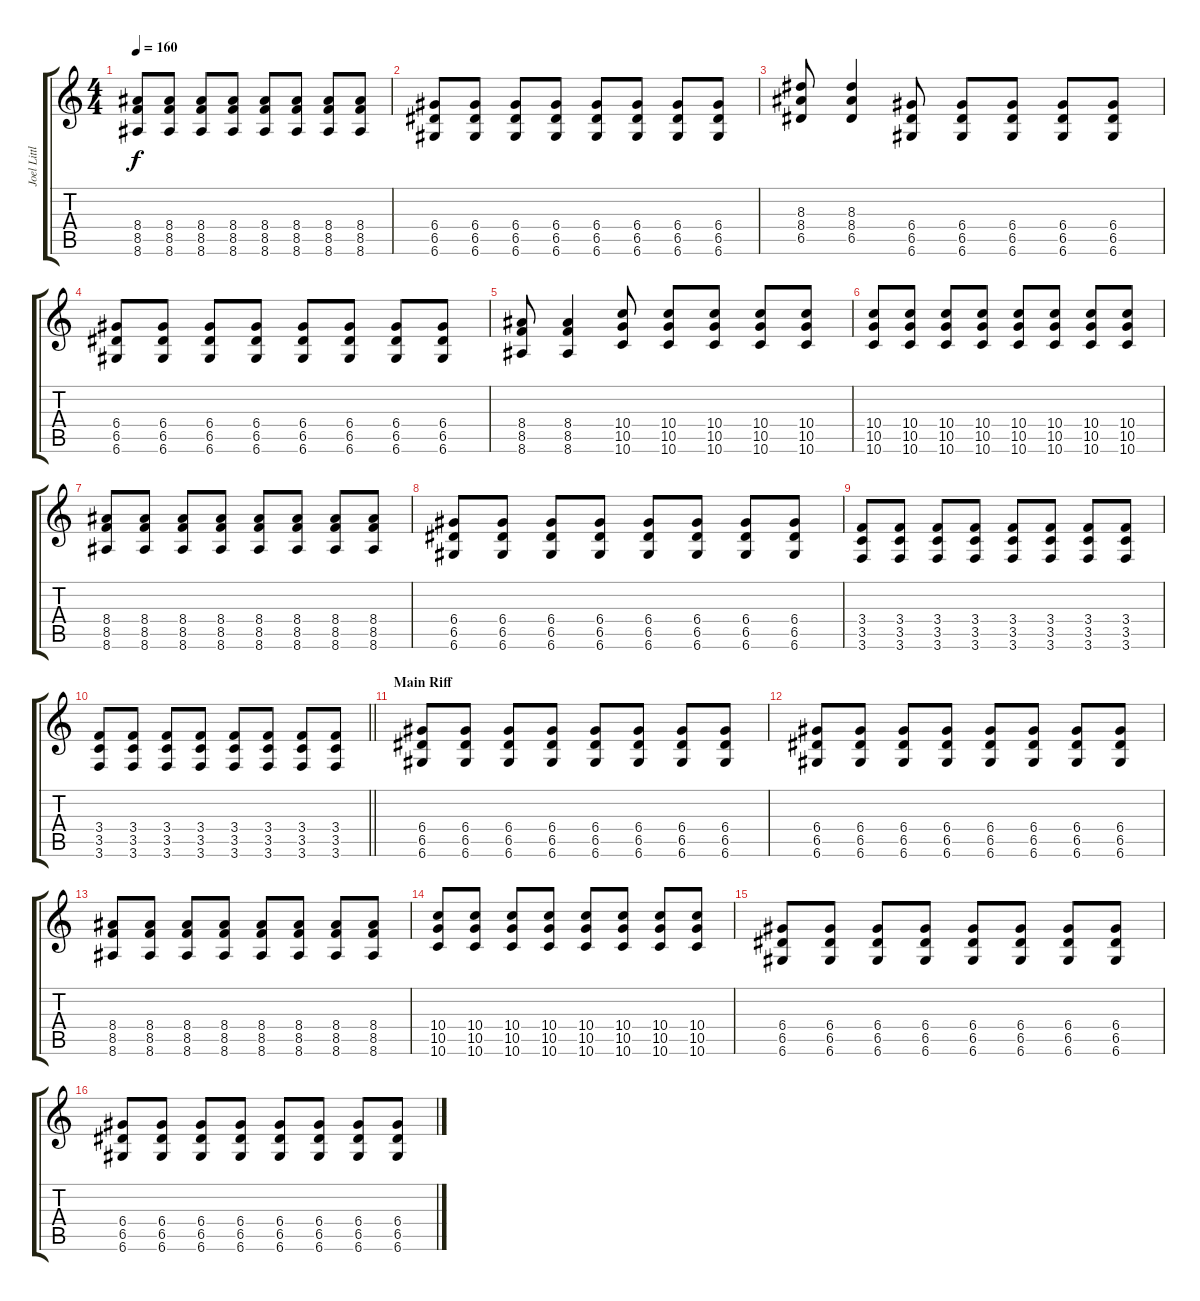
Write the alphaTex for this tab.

\track ("Joel Little" "Joel Littl") {instrument overdrivenguitar}
\staff {score tabs}
\tuning (E4 B3 G3 D3 A2 D2) {hide}
\ts (4 4)
\tempo 160
\clef g2
\ks c
(8.4 8.5 8.6).8{dy f} (8.4 8.5 8.6).8 (8.4 8.5 8.6).8 (8.4 8.5 8.6).8 (8.4 8.5 8.6).8 (8.4 8.5 8.6).8 (8.4 8.5 8.6).8 (8.4 8.5 8.6).8 |
(6.4 6.5 6.6).8 (6.4 6.5 6.6).8 (6.4 6.5 6.6).8 (6.4 6.5 6.6).8 (6.4 6.5 6.6).8 (6.4 6.5 6.6).8 (6.4 6.5 6.6).8 (6.4 6.5 6.6).8 |
(8.3 8.4 6.5).8 (8.3 8.4 6.5).4 (6.4 6.5 6.6).8 (6.4 6.5 6.6).8 (6.4 6.5 6.6).8 (6.4 6.5 6.6).8 (6.4 6.5 6.6).8 |
(6.4 6.5 6.6).8 (6.4 6.5 6.6).8 (6.4 6.5 6.6).8 (6.4 6.5 6.6).8 (6.4 6.5 6.6).8 (6.4 6.5 6.6).8 (6.4 6.5 6.6).8 (6.4 6.5 6.6).8 |
(8.4 8.5 8.6).8 (8.4 8.5 8.6).4 (10.4 10.5 10.6).8 (10.4 10.5 10.6).8 (10.4 10.5 10.6).8 (10.4 10.5 10.6).8 (10.4 10.5 10.6).8 |
(10.4 10.5 10.6).8 (10.4 10.5 10.6).8 (10.4 10.5 10.6).8 (10.4 10.5 10.6).8 (10.4 10.5 10.6).8 (10.4 10.5 10.6).8 (10.4 10.5 10.6).8 (10.4 10.5 10.6).8 |
(8.4 8.5 8.6).8 (8.4 8.5 8.6).8 (8.4 8.5 8.6).8 (8.4 8.5 8.6).8 (8.4 8.5 8.6).8 (8.4 8.5 8.6).8 (8.4 8.5 8.6).8 (8.4 8.5 8.6).8 |
(6.4 6.5 6.6).8 (6.4 6.5 6.6).8 (6.4 6.5 6.6).8 (6.4 6.5 6.6).8 (6.4 6.5 6.6).8 (6.4 6.5 6.6).8 (6.4 6.5 6.6).8 (6.4 6.5 6.6).8 |
(3.4 3.5 3.6).8 (3.4 3.5 3.6).8 (3.4 3.5 3.6).8 (3.4 3.5 3.6).8 (3.4 3.5 3.6).8 (3.4 3.5 3.6).8 (3.4 3.5 3.6).8 (3.4 3.5 3.6).8 |
\barLineRight lightlight
(3.4 3.5 3.6).8 (3.4 3.5 3.6).8 (3.4 3.5 3.6).8 (3.4 3.5 3.6).8 (3.4 3.5 3.6).8 (3.4 3.5 3.6).8 (3.4 3.5 3.6).8 (3.4 3.5 3.6).8 |
\section ("" "Main Riff")
(6.4 6.5 6.6).8{volume 14} (6.4 6.5 6.6).8 (6.4 6.5 6.6).8 (6.4 6.5 6.6).8 (6.4 6.5 6.6).8 (6.4 6.5 6.6).8 (6.4 6.5 6.6).8 (6.4 6.5 6.6).8 |
(6.4 6.5 6.6).8 (6.4 6.5 6.6).8 (6.4 6.5 6.6).8 (6.4 6.5 6.6).8 (6.4 6.5 6.6).8 (6.4 6.5 6.6).8 (6.4 6.5 6.6).8 (6.4 6.5 6.6).8 |
(8.4 8.5 8.6).8 (8.4 8.5 8.6).8 (8.4 8.5 8.6).8 (8.4 8.5 8.6).8 (8.4 8.5 8.6).8 (8.4 8.5 8.6).8 (8.4 8.5 8.6).8 (8.4 8.5 8.6).8 |
(10.4 10.5 10.6).8 (10.4 10.5 10.6).8 (10.4 10.5 10.6).8 (10.4 10.5 10.6).8 (10.4 10.5 10.6).8 (10.4 10.5 10.6).8 (10.4 10.5 10.6).8 (10.4 10.5 10.6).8 |
(6.4 6.5 6.6).8 (6.4 6.5 6.6).8 (6.4 6.5 6.6).8 (6.4 6.5 6.6).8 (6.4 6.5 6.6).8 (6.4 6.5 6.6).8 (6.4 6.5 6.6).8 (6.4 6.5 6.6).8 |
(6.4 6.5 6.6).8 (6.4 6.5 6.6).8 (6.4 6.5 6.6).8 (6.4 6.5 6.6).8 (6.4 6.5 6.6).8 (6.4 6.5 6.6).8 (6.4 6.5 6.6).8 (6.4 6.5 6.6).8
